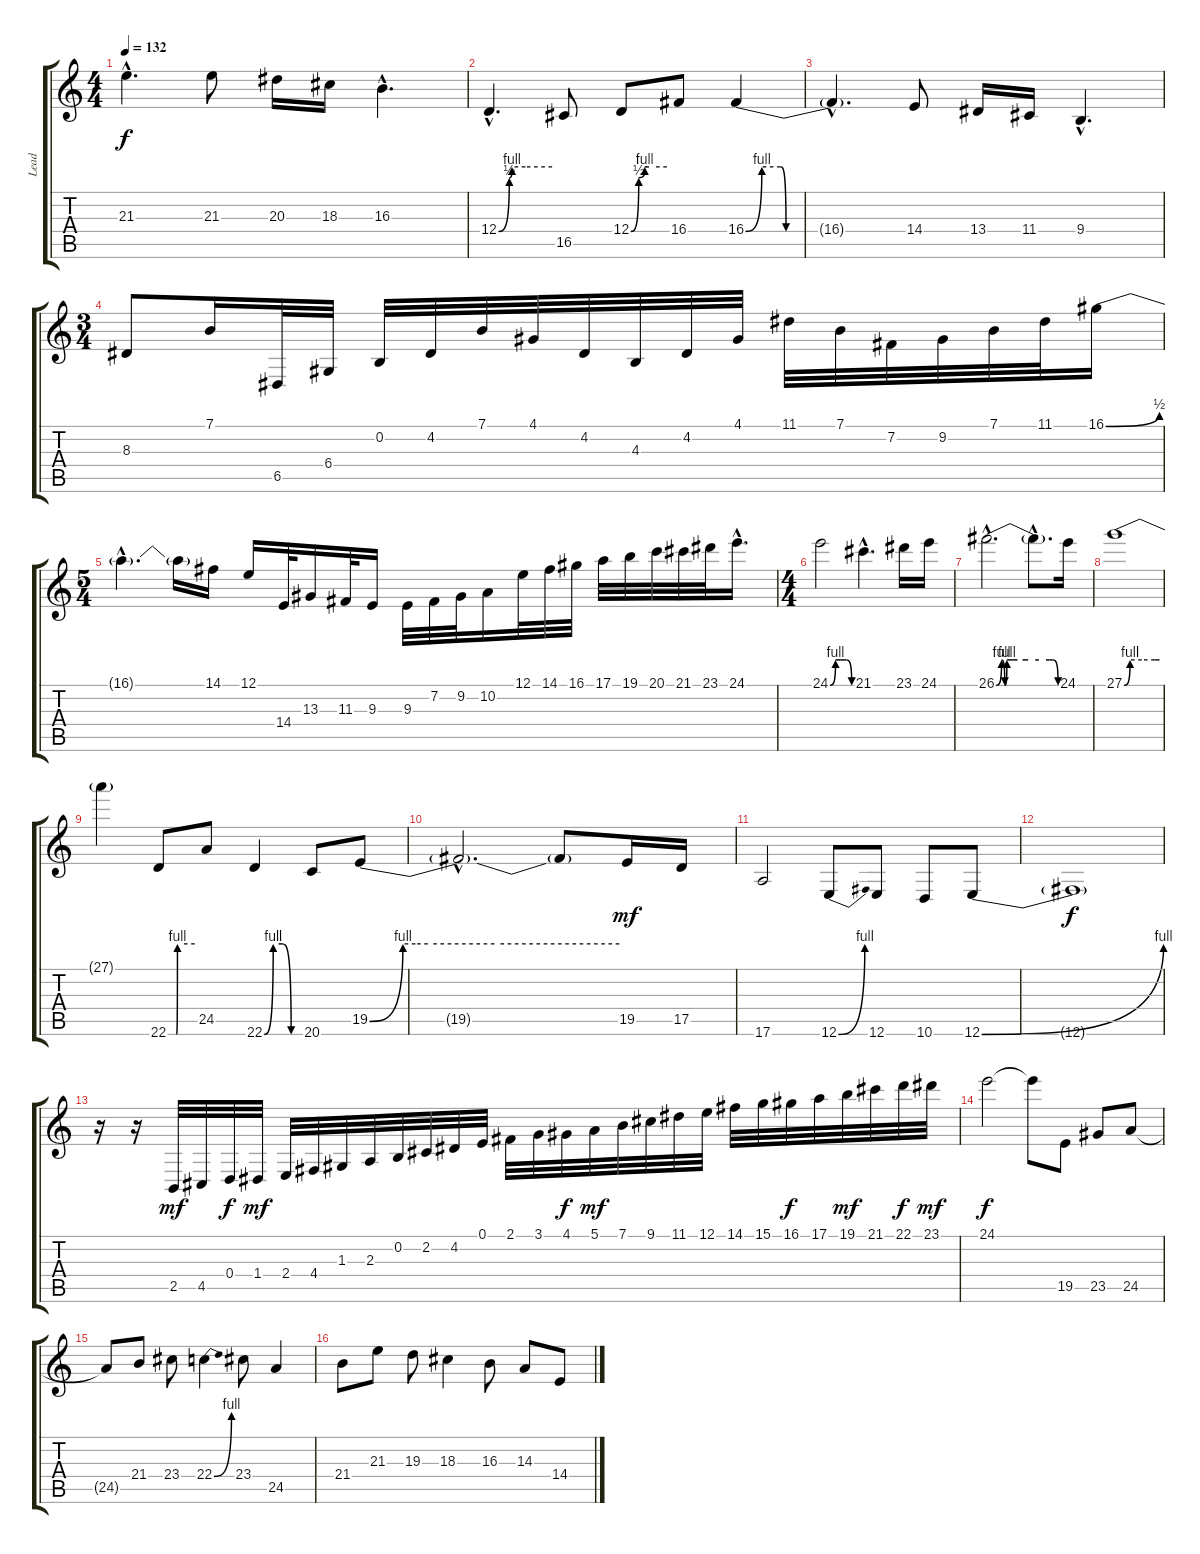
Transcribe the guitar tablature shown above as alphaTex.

\track ("Lead" "Lead") {instrument lead1square}
\staff {score tabs}
\tuning (E4 B3 G3 D3 A2 E2) {hide}
\ts (4 4)
\tempo 132
\clef g2
\ks c
21.3{hac t}.4{d dy f} 21.3.8 20.3.16 18.3.16 16.3{hac}.4{d} |
12.4{be (custom 0 0 12 2 15 4 30 4 60 4) hac}.4{d} 16.5.8 12.4{be (custom 0 0 13 2 23 4 30 4 60 4)}.8 16.4.8 16.4{be (custom 0 0 6 4 13 4 15 0 30 0 40 0 45 0 60 0)}.4 |
16.4{hac t}.4{d} 14.4.8 13.4.16 11.4.16 9.4{hac}.4{d} |
\ts (3 4)
8.3.8 7.1.16 6.5.32 6.4.32 0.2.32 4.2.32 7.1.32 4.1.32 4.2.32 4.3.32 4.2.32 4.1.32 11.1.32 7.1.32 7.2.32 9.2.32 7.1.32 11.1.32 16.1{be (bend 0 0 60 2)}.16 |
\ts (5 4)
16.1{hac t}.4{d} 16.1{t}.16 14.1.16 12.1.16 14.4.32 13.3.16 11.3.32 9.3.16 9.3.32 7.2.32 9.2.32 10.2.16 12.1.32 14.1.32 16.1.32 17.1.32 19.1.32 20.1.32 21.1.32 23.1.32 24.1{hac}.16{d} |
\ts (4 4)
24.1{be (custom 0 0 15 4 30 4 45 4 60 0)}.2 21.1{hac}.4{d} 23.1.16 24.1.16 |
26.1{be (custom 0 0 5 4 8 0 10 4 15 4 20 4 28 4 30 4 40 4 50 4 53 4 58 0 60 0) hac}.2{d} 26.1{hac t}.8{d} 24.1.16 |
27.1{be (custom 0 0 10 4 30 4 52 4 54 4 57 4 60 4)}.1 |
27.1{t}.4 22.6{be (custom 0 0 4 0 10 0 19 0 21 4 60 4)}.8 24.5.8 22.6{be (custom 0 0 15 4 30 4 45 0 60 0)}.4 20.6.8 19.5{be (custom 0 0 8 4 11 4 14 4 30 4 60 4)}.8 |
19.5{hac t}.2{d} 19.5{t}.8 19.5.16{dy mf} 17.5.16 |
17.6.2 12.6{be (bend 0 0 60 4)}.8 12.6.8 10.6.8 12.6{be (bend 0 0 60 4)}.8 |
12.6{t}.1{dy f} |
r.16 r.16 2.5.32{dy mf} 4.5.32 0.4.32{dy f} 1.4.32{dy mf} 2.4.32 4.4.32 1.3.32 2.3.32 0.2.32 2.2.32 4.2.32 0.1.32 2.1.32 3.1.32 4.1.32{dy f} 5.1.32{dy mf} 7.1.32 9.1.32 11.1.32 12.1.32 14.1.32 15.1.32 16.1.32{dy f} 17.1.32 19.1.32{dy mf} 21.1.32 22.1.32{dy f} 23.1.32{dy mf} |
24.1.2{dy f} 24.1{t}.8 19.5.8{instrument lead1square} 23.5.8 24.5.8 |
24.5{t}.8 21.4.8 23.4.8 22.4{be (bend 0 0 60 4)}.4 23.4.8 24.5.4 |
21.4.8 21.3.8 19.3.8 18.3.4 16.3.8 14.3.8 14.4.8
